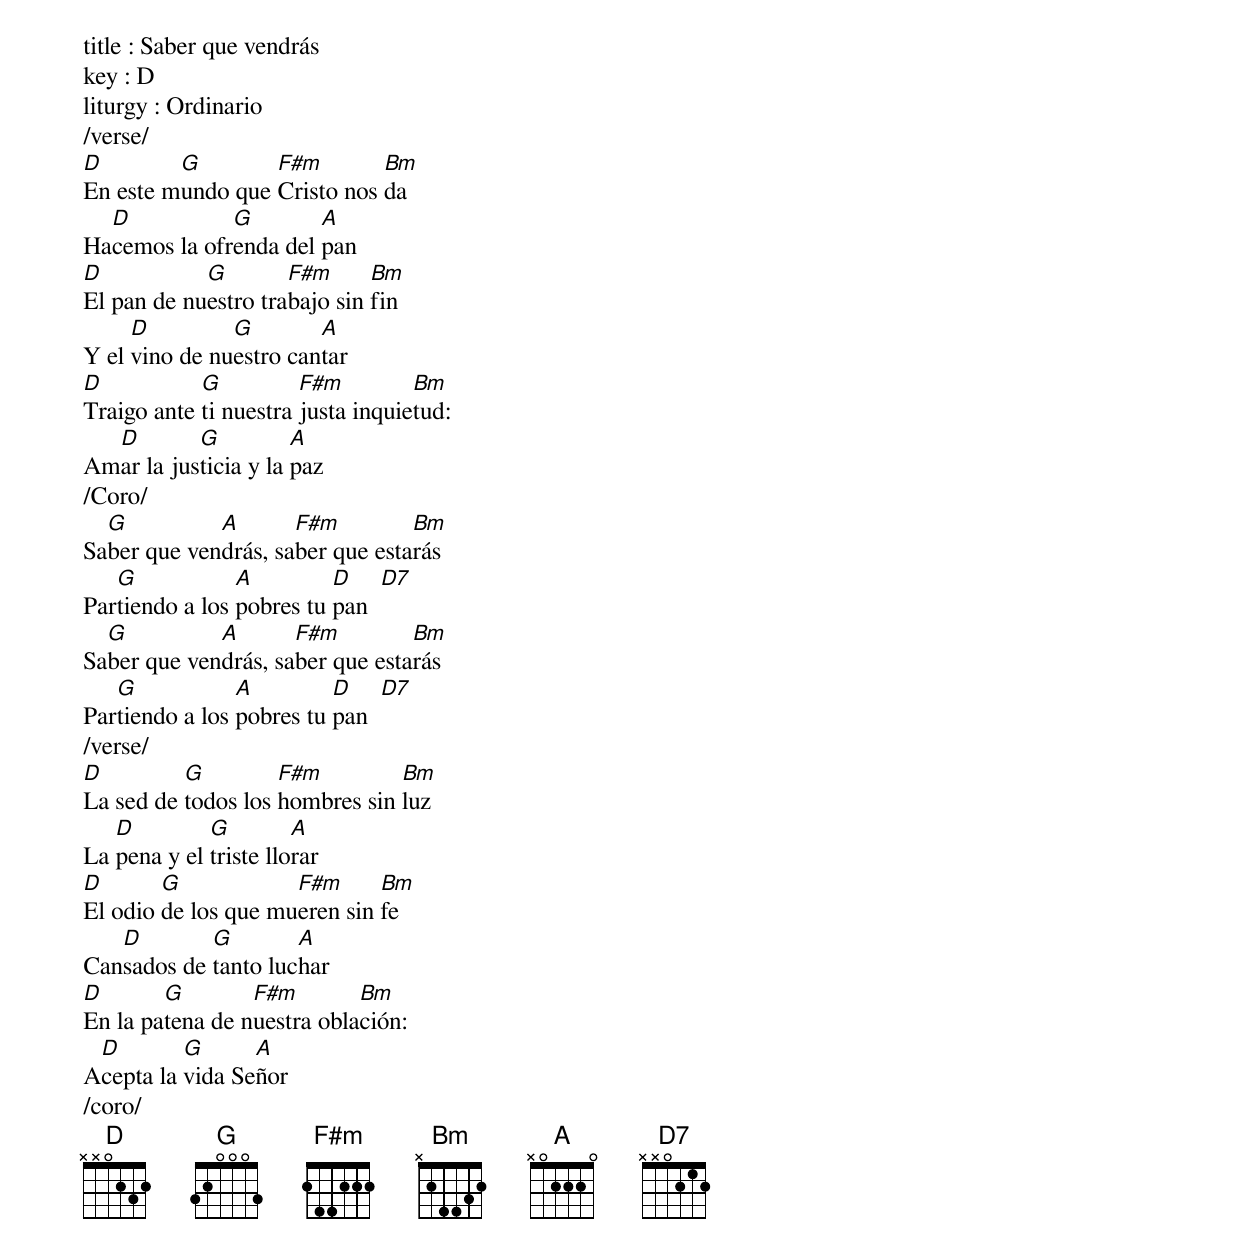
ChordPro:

title : Saber que vendrás
key : D
liturgy : Ordinario
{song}
/verse/
[D]En este m[G]undo que [F#m]Cristo nos [Bm]da
Ha[D]cemos la ofr[G]enda del [A]pan
[D]El pan de nu[G]estro tra[F#m]bajo sin [Bm]fin
Y el [D]vino de nu[G]estro can[A]tar
[D]Traigo ante [G]ti nuestra [F#m]justa inquie[Bm]tud:
Am[D]ar la jus[G]ticia y la [A]paz
/Coro/
Sa[G]ber que ven[A]drás, sa[F#m]ber que esta[Bm]rás
Par[G]tiendo a los [A]pobres tu [D]pan  [D7]
Sa[G]ber que ven[A]drás, sa[F#m]ber que esta[Bm]rás
Par[G]tiendo a los [A]pobres tu [D]pan  [D7]
/verse/
[D]La sed de [G]todos los [F#m]hombres sin [Bm]luz
La [D]pena y el [G]triste llo[A]rar
[D]El odio [G]de los que mu[F#m]eren sin [Bm]fe
Can[D]sados de [G]tanto luc[A]har
[D]En la pa[G]tena de n[F#m]uestra obla[Bm]ción:
A[D]cepta la [G]vida Se[A]ñor
/coro/
